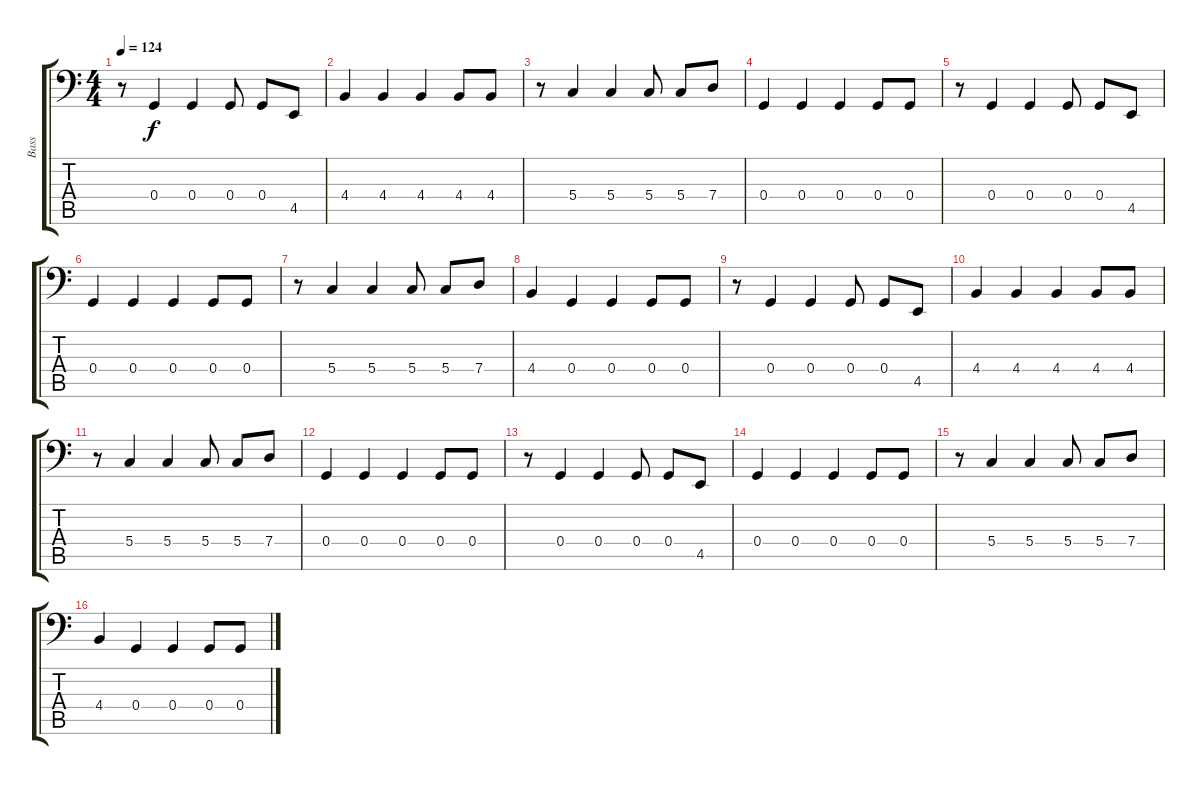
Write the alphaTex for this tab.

\track ("Bass" "Bass") {instrument electricbasspick}
\staff {score tabs}
\tuning (Bb2 F2 C2 G1 C1 A0) {hide}
\ts (4 4)
\tempo 124
\clef f4
\ks c
r.8{dy f} 0.4.4 0.4.4 0.4.8 0.4.8 4.5.8 |
4.4.4 4.4.4 4.4.4 4.4.8 4.4.8 |
r.8 5.4.4 5.4.4 5.4.8 5.4.8 7.4.8 |
0.4.4 0.4.4 0.4.4 0.4.8 0.4.8 |
r.8 0.4.4 0.4.4 0.4.8 0.4.8 4.5.8 |
0.4.4 0.4.4 0.4.4 0.4.8 0.4.8 |
r.8 5.4.4 5.4.4 5.4.8 5.4.8 7.4.8 |
4.4.4 0.4.4 0.4.4 0.4.8 0.4.8 |
r.8 0.4.4 0.4.4 0.4.8 0.4.8 4.5.8 |
4.4.4 4.4.4 4.4.4 4.4.8 4.4.8 |
r.8 5.4.4 5.4.4 5.4.8 5.4.8 7.4.8 |
0.4.4 0.4.4 0.4.4 0.4.8 0.4.8 |
r.8 0.4.4 0.4.4 0.4.8 0.4.8 4.5.8 |
0.4.4 0.4.4 0.4.4 0.4.8 0.4.8 |
r.8 5.4.4 5.4.4 5.4.8 5.4.8 7.4.8 |
4.4.4 0.4.4 0.4.4 0.4.8 0.4.8
